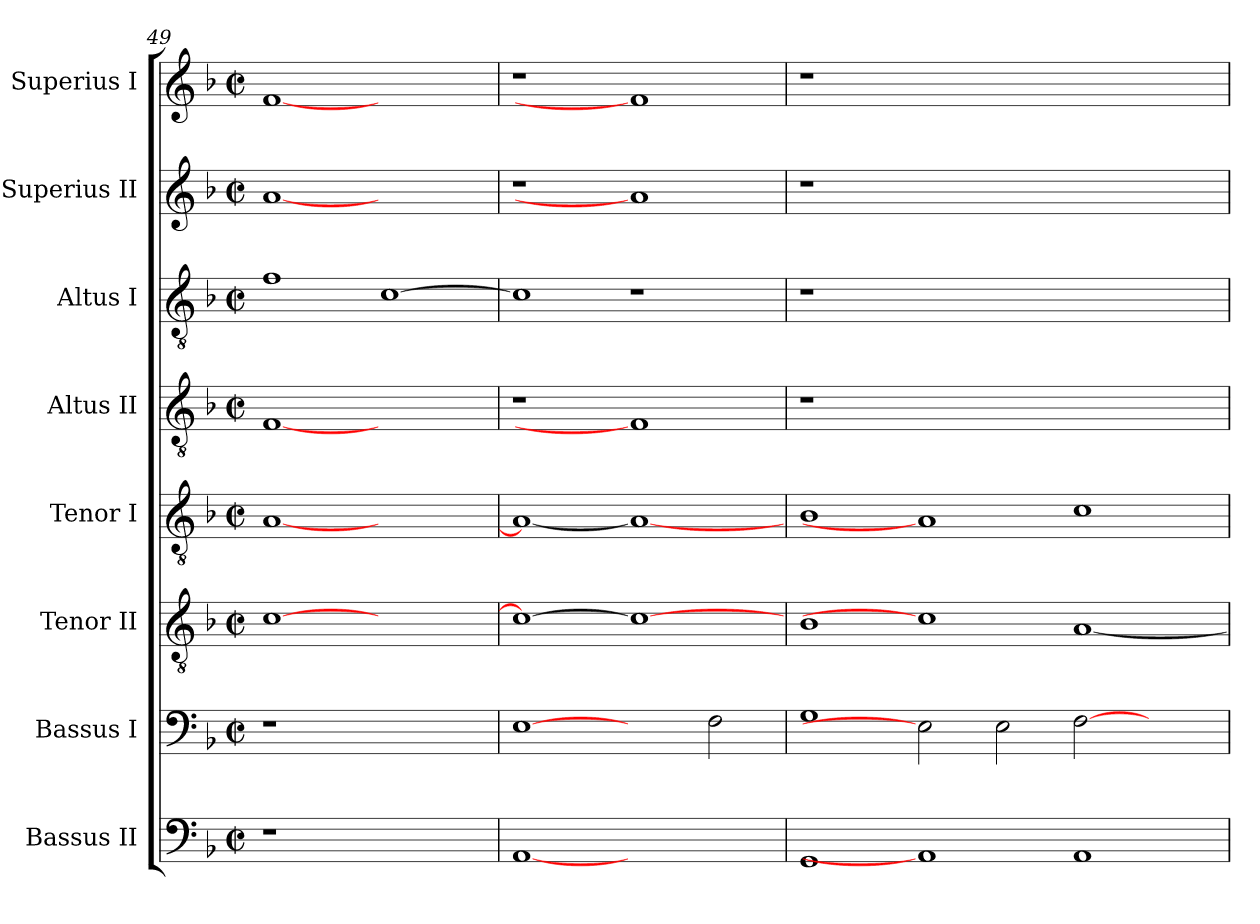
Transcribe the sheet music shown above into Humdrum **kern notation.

**kern	**kern	**kern	**kern	**kern	**kern	**kern	**kern
*part8	*part7	*part6	*part5	*part4	*part3	*part2	*part1
*staff8	*staff7	*staff6	*staff5	*staff4	*staff3	*staff2	*staff1
*I"Bassus II	*I"Bassus I	*I"Tenor II	*I"Tenor I	*I"Altus II	*I"Altus I	*I"Superius II	*I"Superius I
*I'B.s.	*I'B.p.	*I'T.s.	*I'T.p.	*I'A.s.	*I'A.p.	*I'S.s.	*I'S.p.
*clefF4	*clefF4	*clefGv2	*clefGv2	*clefGv2	*clefGv2	*clefG2	*clefG2
*	*	*ITrd7c12	*ITrd7c12	*ITrd7c12	*ITrd7c12	*	*
*k[b-]	*k[b-]	*k[b-]	*k[b-]	*k[b-]	*k[b-]	*k[b-]	*k[b-]
*F:	*F:	*F:	*F:	*F:	*F:	*F:	*F:
*M2/2	*M2/2	*M2/2	*M2/2	*M2/2	*M2/2	*M2/2	*M2/2
*met(c|)	*met(c|)	*met(c|)	*met(c|)	*met(c|)	*met(c|)	*met(c|)	*met(c|)
=49	=49	=49	=49	=49	=49	=49	=49
!LO:N:vis=1	!LO:N:vis=1	!	!	!	!	!	!
1r	1r	[>1Ci	[<1AAi	[1FFi	1Fi	[1ai	[1fi
1ryy	1ryy	1ryy	1ryy	1ryy	[>1Ci	1ryy	1ryy
=50	=50	=50	=50	=50	=50	=50	=50
!	!	!	!	!LO:N:vis=1	!	!LO:N:vis=1	!LO:N:vis=1
[1AAi	[1Ei	1Ci_>	1AAi_<	1r	1Ci]	1r	1r
1ryy	2ryy	1Ci_	1AAi_	1FFi]	1r	1ai]	1fi]
.	2Fi\	.	.	.	.	.	.
!!LO:PB:g=z
=51	=51	=51	=51	=51	=51	=51	=51
!	!	!	!	!LO:N:vis=1	!LO:N:vis=1	!LO:N:vis=1	!LO:N:vis=1
1GGi	1Gi	1BB-i	1BB-i	1r	1r	1r	1r
1AAi]	2Ei]	1Ci]	1AAi]	0ryy	0ryy	0ryy	0ryy
.	2Ei\	.	.	.	.	.	.
1AAi	[>2Fi\	[<1AAi	1Ci	.	.	.	.
.	2ryy	.	.	.	.	.	.
=	=	=	=	=	=	=	=
*-	*-	*-	*-	*-	*-	*-	*-
